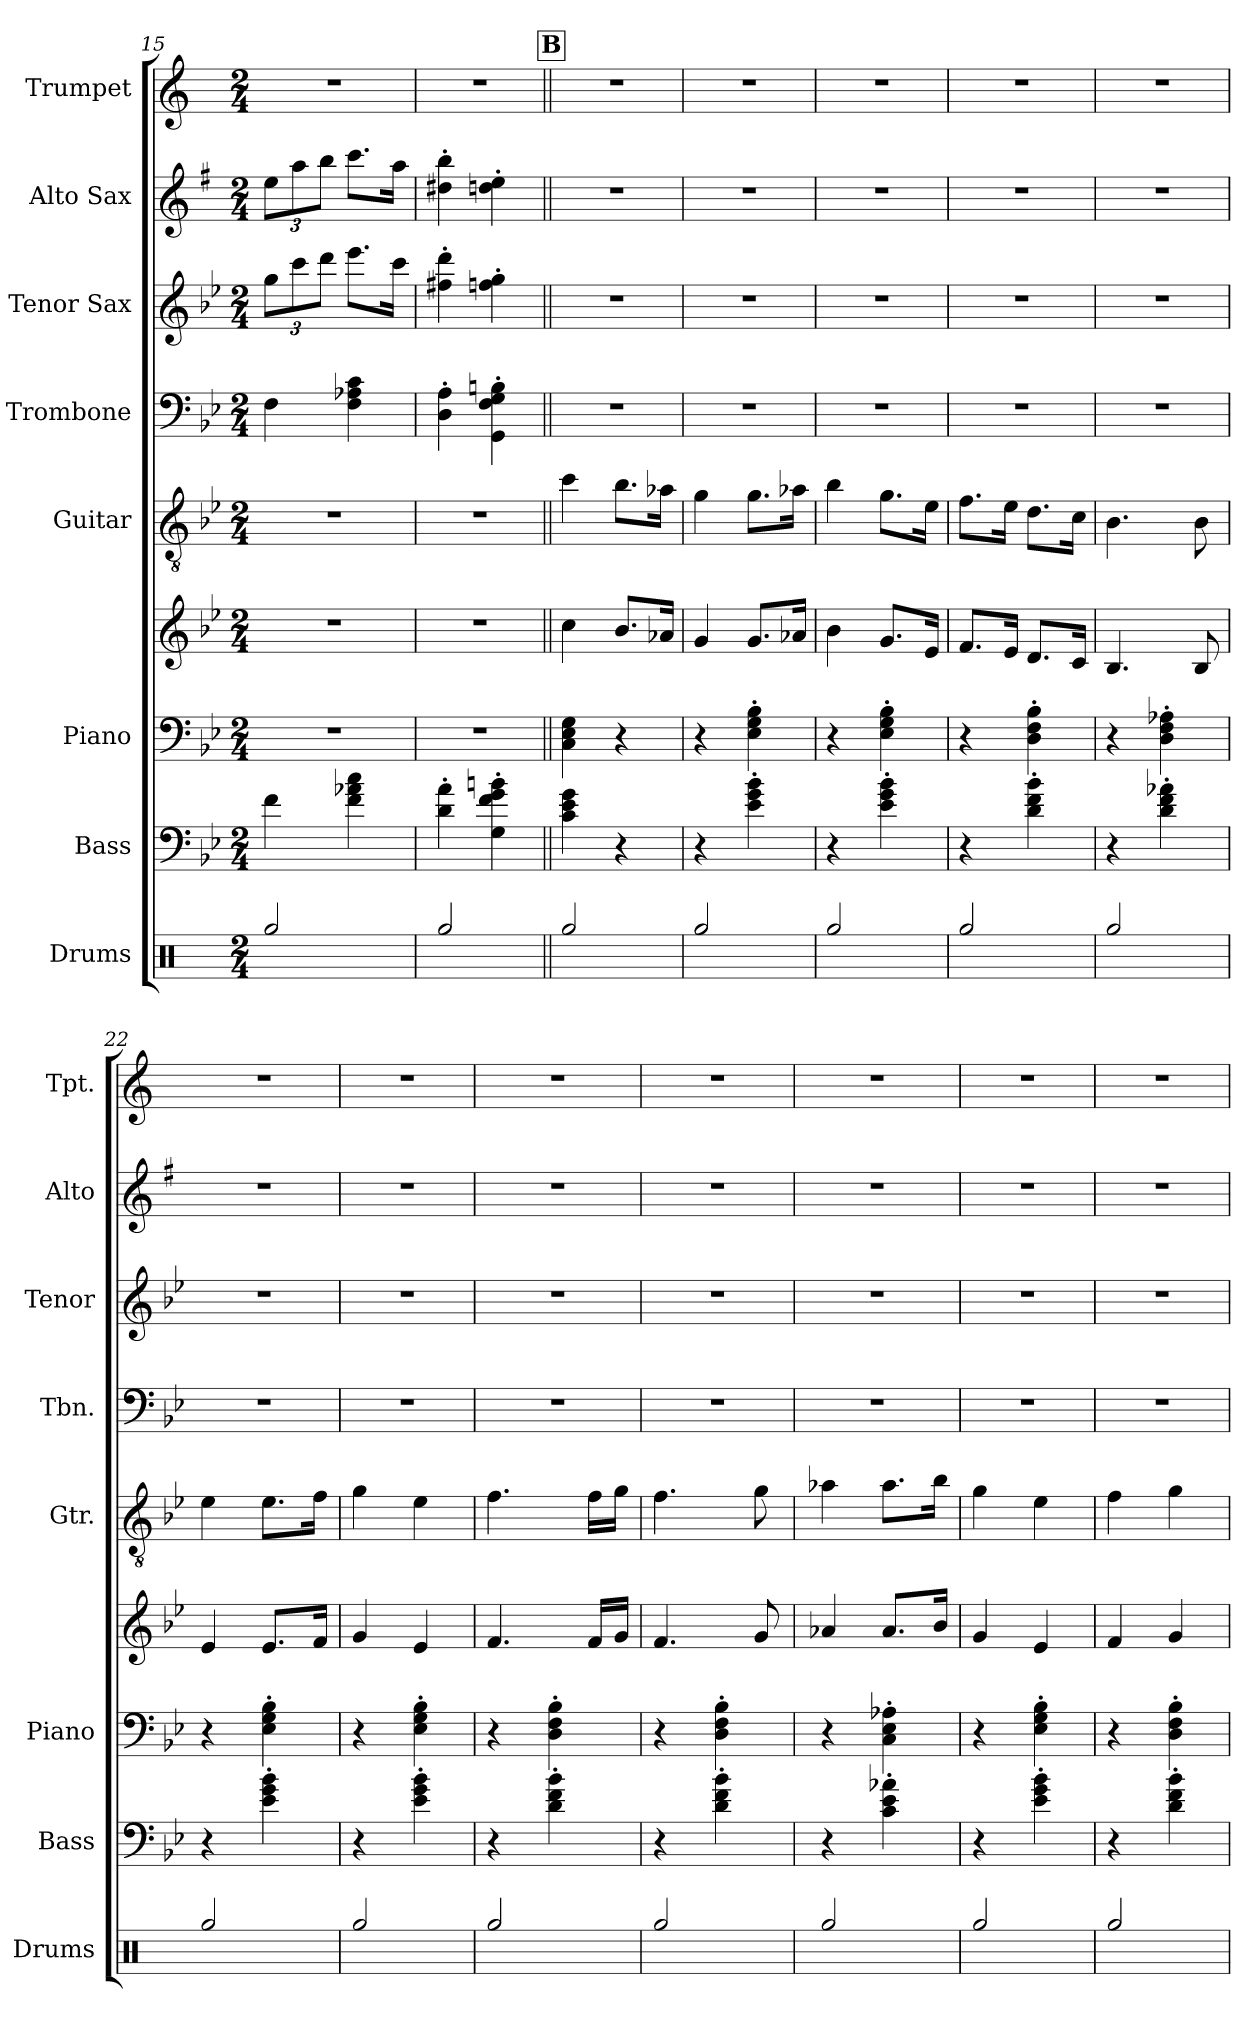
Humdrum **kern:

**kern	**kern	**kern	**kern	**kern	**kern	**kern	**kern	**kern
*part8	*part7	*part6	*part6	*part5	*part4	*part3	*part2	*part1
*staff9	*staff8	*staff7	*staff6	*staff5	*staff4	*staff3	*staff2	*staff1
*I"Drums	*I"Bass	*I"Piano	*	*I"Guitar	*I"Trombone	*I"Tenor Sax	*I"Alto Sax	*I"Trumpet
*I'Drums	*I'Bass	*I'Piano	*	*I'Gtr.	*I'Tbn.	*I'Tenor	*I'Alto	*I'Tpt.
!!LO:PB:g=z
*clefX	*clefF4	*clefF4	*clefG2	*clefGv2	*clefF4	*clefG2	*clefG2	*clefG2
*	*ITrd7c12	*	*	*	*	*ITrd8c14	*ITrd5c9	*ITrd1c2
*k[]	*k[b-e-]	*k[b-e-]	*k[b-e-]	*k[b-e-]	*k[b-e-]	*k[b-e-]	*k[b-e-]	*k[b-e-]
*M2/4	*M2/4	*M2/4	*M2/4	*M2/4	*M2/4	*M2/4	*M2/4	*M2/4
*	*	*	*	*	*	*Xbrackettup	*Xbrackettup	*
=15	=15	=15	=15	=15	=15	=15	=15	=15
2Rgg/	4F\	2r	2r	2r	4F\	12g\L	12g\L	2r
.	.	.	.	.	.	12cc\	12cc\	.
.	.	.	.	.	.	12dd\J	12dd\J	.
.	4F\ 4A-X\ 4c\	.	.	.	4F\ 4A-X\ 4c\	8.ee-\L	8.ee-\L	.
.	.	.	.	.	.	16cc\Jk	16cc\Jk	.
=16	=16	=16	=16	=16	=16	=16	=16	=16
2Rgg/	4D\' 4A\'	2r	2r	2r	4D\' 4A\'	4f#X\' 4dd\'	4f#X\' 4dd\'	2r
.	4GG\' 4F\' 4G\' 4Bn\'	.	.	.	4GG\' 4F\' 4G\' 4Bn\'	4fn\' 4g\'	4fn\' 4g\'	.
!!LO:REH:place=s1:a:fs=14:t=B
=17||	=17||	=17||	=17||	=17||	=17||	=17||	=17||	=17||
2Rgg/	4C\ 4E-\ 4G\	4C\ 4E-\ 4G\	4cc\	4cc\	2r	2r	2r	2r
.	4r	4r	8.b-/L	8.b-\L	.	.	.	.
.	.	.	16a-X/Jk	16a-X\Jk	.	.	.	.
=18	=18	=18	=18	=18	=18	=18	=18	=18
2Rgg/	4r	4r	4g/	4g\	2r	2r	2r	2r
.	4E-\' 4G\' 4B-\'	4E-\' 4G\' 4B-\'	8.g/L	8.g\L	.	.	.	.
.	.	.	16a-X/Jk	16a-X\Jk	.	.	.	.
=19	=19	=19	=19	=19	=19	=19	=19	=19
2Rgg/	4r	4r	4b-\	4b-\	2r	2r	2r	2r
.	4E-\' 4G\' 4B-\'	4E-\' 4G\' 4B-\'	8.g/L	8.g\L	.	.	.	.
.	.	.	16e-/Jk	16e-\Jk	.	.	.	.
=20	=20	=20	=20	=20	=20	=20	=20	=20
2Rgg/	4r	4r	8.f/L	8.f\L	2r	2r	2r	2r
.	.	.	16e-/Jk	16e-\Jk	.	.	.	.
.	4D\' 4F\' 4B-\'	4D\' 4F\' 4B-\'	8.d/L	8.d\L	.	.	.	.
.	.	.	16c/Jk	16c\Jk	.	.	.	.
=21	=21	=21	=21	=21	=21	=21	=21	=21
2Rgg/	4r	4r	4.B-/	4.B-\	2r	2r	2r	2r
.	4D\' 4F\' 4A-X\'	4D\' 4F\' 4A-X\'	.	.	.	.	.	.
.	.	.	8B-/	8B-\	.	.	.	.
!!LO:PB:g=z
=22	=22	=22	=22	=22	=22	=22	=22	=22
2Rgg/	4r	4r	4e-/	4e-\	2r	2r	2r	2r
.	4E-\' 4G\' 4B-\'	4E-\' 4G\' 4B-\'	8.e-/L	8.e-\L	.	.	.	.
.	.	.	16f/Jk	16f\Jk	.	.	.	.
=23	=23	=23	=23	=23	=23	=23	=23	=23
2Rgg/	4r	4r	4g/	4g\	2r	2r	2r	2r
.	4E-\' 4G\' 4B-\'	4E-\' 4G\' 4B-\'	4e-/	4e-\	.	.	.	.
=24	=24	=24	=24	=24	=24	=24	=24	=24
2Rgg/	4r	4r	4.f/	4.f\	2r	2r	2r	2r
.	4D\' 4F\' 4B-\'	4D\' 4F\' 4B-\'	.	.	.	.	.	.
.	.	.	16f/LL	16f\LL	.	.	.	.
.	.	.	16g/JJ	16g\JJ	.	.	.	.
=25	=25	=25	=25	=25	=25	=25	=25	=25
2Rgg/	4r	4r	4.f/	4.f\	2r	2r	2r	2r
.	4D\' 4F\' 4B-\'	4D\' 4F\' 4B-\'	.	.	.	.	.	.
.	.	.	8g/	8g\	.	.	.	.
=26	=26	=26	=26	=26	=26	=26	=26	=26
2Rgg/	4r	4r	4a-X/	4a-X\	2r	2r	2r	2r
.	4C\' 4E-\' 4A-X\'	4C\' 4E-\' 4A-X\'	8.a-/L	8.a-\L	.	.	.	.
.	.	.	16b-/Jk	16b-\Jk	.	.	.	.
=27	=27	=27	=27	=27	=27	=27	=27	=27
2Rgg/	4r	4r	4g/	4g\	2r	2r	2r	2r
.	4E-\' 4G\' 4B-\'	4E-\' 4G\' 4B-\'	4e-/	4e-\	.	.	.	.
=28	=28	=28	=28	=28	=28	=28	=28	=28
2Rgg/	4r	4r	4f/	4f\	2r	2r	2r	2r
.	4D\' 4F\' 4B-\'	4D\' 4F\' 4B-\'	4g/	4g\	.	.	.	.
=	=	=	=	=	=	=	=	=
*-	*-	*-	*-	*-	*-	*-	*-	*-
